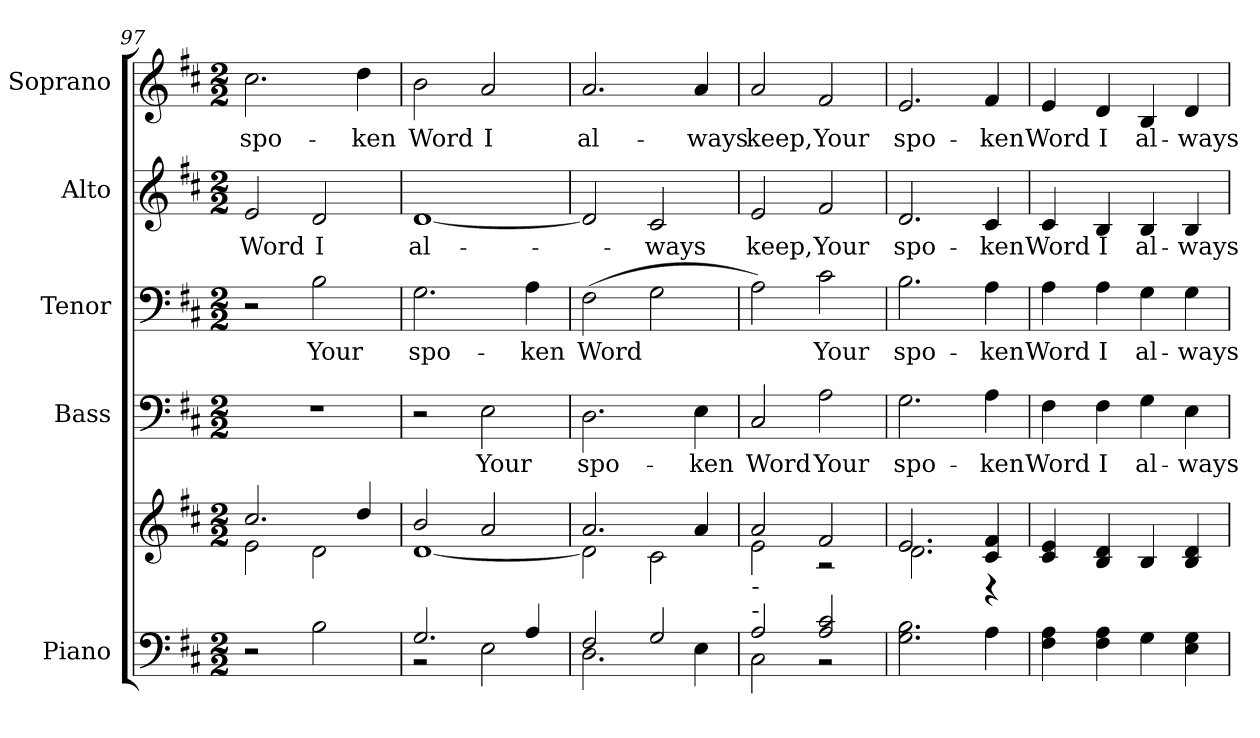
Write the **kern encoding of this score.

**kern	**kern	**kern	**text	**kern	**text	**kern	**text	**kern	**text
*part5	*part5	*part4	*part4	*part3	*part3	*part2	*part2	*part1	*part1
*staff6	*staff5	*staff4	*staff4	*staff3	*staff3	*staff2	*staff2	*staff1	*staff1
*I"Piano	*	*I"Bass	*	*I"Tenor	*	*I"Alto	*	*I"Soprano	*
*I'Pno.	*	*I'B.	*	*I'T.	*	*I'A.	*	*I'S.	*
*clefF4	*clefG2	*clefF4	*	*clefF4	*	*clefG2	*	*clefG2	*
*k[f#c#]	*k[f#c#]	*k[f#c#]	*	*k[f#c#]	*	*k[f#c#]	*	*k[f#c#]	*
*D:	*D:	*D:	*	*D:	*	*D:	*	*D:	*
*M2/2	*M2/2	*M2/2	*	*M2/2	*	*M2/2	*	*M2/2	*
=97	=97	=97	=97	=97	=97	=97	=97	=97	=97
*	*^	*	*	*	*	*	*	*	*
!	!	!	!	!	!	!	!	!LO:LY:b:color=#000000	!	!
!	!	!	!	!	!	!	!	!	!	!LO:LY:b:color=#000000
2r	2.cc#i/	2ei\	1r	.	2r	.	2ei/	Word	2.cc#i\	spo-
!	!	!	!	!	!	!LO:LY:b:color=#000000	!	!	!	!
!	!	!	!	!	!	!	!	!LO:LY:b:color=#000000	!	!
2Bi\	.	2di\	.	.	2Bi\	Your	2di/	I	.	.
!	!	!	!	!	!	!	!	!	!	!LO:LY:b:color=#000000
.	4ddi/	.	.	.	.	.	.	.	4ddi\	-ken
=98	=98	=98	=98	=98	=98	=98	=98	=98	=98	=98
*^	*	*	*	*	*	*	*	*	*	*
!	!	!	!	!	!	!	!LO:LY:b:color=#000000	!	!	!	!
!	!	!	!	!	!	!	!	!	!LO:LY:b:color=#000000	!	!
!	!	!	!	!	!	!	!	!	!	!	!LO:LY:b:color=#000000
2.Gi/	2r	2bi/	[<1di	2r	.	2.Gi\	spo-	[<1di	al-	2bi\	Word
!	!	!	!	!	!LO:LY:b:color=#000000	!	!	!	!	!	!
!	!	!	!	!	!	!	!	!	!	!	!LO:LY:b:color=#000000
.	2Ei\	2ai/	.	2Ei\	Your	.	.	.	.	2ai/	I
!	!	!	!	!	!	!	!LO:LY:b:color=#000000	!	!	!	!
4Ai/	.	.	.	.	.	4Ai\	-ken	.	.	.	.
=99	=99	=99	=99	=99	=99	=99	=99	=99	=99	=99	=99
!	!	!	!	!	!LO:LY:b:color=#000000	!	!	!	!	!	!
!	!	!	!	!	!	!	!LO:LY:b:color=#000000	!	!	!	!
!	!	!	!	!	!	!	!	!	!	!	!LO:LY:b:color=#000000
2F#i/	2.Di\	2.ai/	2di\]	2.Di\	spo-	(2F#i\	Word	2di/]	.	2.ai/	al-
!	!	!	!	!	!	!	!	!	!LO:LY:b:color=#000000	!	!
2Gi/	.	.	2c#i\	.	.	2Gi\	.	2c#i/	-ways	.	.
!	!	!	!	!	!LO:LY:b:color=#000000	!	!	!	!	!	!
!	!	!	!	!	!	!	!	!	!	!	!LO:LY:b:color=#000000
.	4Ei\	4ai/	.	4Ei\	-ken	.	.	.	.	4ai/	-ways
=100	=100	=100	=100	=100	=100	=100	=100	=100	=100	=100	=100
!	!	!	!	!	!LO:LY:b:color=#000000	!	!	!	!	!	!
!	!	!	!	!	!	!	!	!	!LO:LY:b:color=#000000	!	!
!	!	!LO:TX:b:t=-	!	!	!	!	!	!	!	!	!
!LO:TX:a:t=-	!	!	!	!	!	!	!	!	!	!	!
!	!	!	!	!	!	!	!	!	!	!	!LO:LY:b:color=#000000
2Ai/	2C#i\	2ai/	2ei\	2C#i/	Word	2Ai\)	.	2ei/	keep,	2ai/	keep,
!	!	!	!	!	!LO:LY:b:color=#000000	!	!	!	!	!	!
!	!	!	!	!	!	!	!LO:LY:b:color=#000000	!	!	!	!
!	!	!	!	!	!	!	!	!	!LO:LY:b:color=#000000	!	!
!	!	!	!	!	!	!	!	!	!	!	!LO:LY:b:color=#000000
2Ai/ 2c#i	2r	2f#i/	2r	2Ai\	Your	2c#i\	Your	2f#i/	Your	2f#i/	Your
*v	*v	*	*	*	*	*	*	*	*	*	*
=101	=101	=101	=101	=101	=101	=101	=101	=101	=101	=101
*^	*	*	*	*	*	*	*	*	*	*
!	!	!	!	!	!LO:LY:b:color=#000000	!	!	!	!	!	!
*v	*v	*	*	*	*	*	*	*	*	*	*
*^	*	*	*	*	*	*	*	*	*	*
!	!	!	!	!	!	!	!LO:LY:b:color=#000000	!	!	!	!
*v	*v	*	*	*	*	*	*	*	*	*	*
*^	*	*	*	*	*	*	*	*	*	*
!	!	!	!	!	!	!	!	!	!LO:LY:b:color=#000000	!	!
*v	*v	*	*	*	*	*	*	*	*	*	*
*^	*	*	*	*	*	*	*	*	*	*
!	!	!	!	!	!	!	!	!	!	!	!LO:LY:b:color=#000000
*v	*v	*	*	*	*	*	*	*	*	*	*
2.Gi\ 2.Bi	2.ei/	2.di\	2.Gi\	spo-	2.Bi\	spo-	2.di/	spo-	2.ei/	spo-
!	!	!	!	!LO:LY:b:color=#000000	!	!	!	!	!	!
!	!	!	!	!	!	!LO:LY:b:color=#000000	!	!	!	!
!	!	!	!	!	!	!	!	!LO:LY:b:color=#000000	!	!
!	!	!	!	!	!	!	!	!	!	!LO:LY:b:color=#000000
4Ai\	4c#i/ 4f#i	4r	4Ai\	-ken	4Ai\	-ken	4c#i/	-ken	4f#i/	-ken
*	*v	*v	*	*	*	*	*	*	*	*
!!LO:PB:g=z
=102	=102	=102	=102	=102	=102	=102	=102	=102	=102
*	*^	*	*	*	*	*	*	*	*
!	!	!	!	!LO:LY:b:color=#000000	!	!	!	!	!	!
*	*v	*v	*	*	*	*	*	*	*	*
*	*^	*	*	*	*	*	*	*	*
!	!	!	!	!	!	!LO:LY:b:color=#000000	!	!	!	!
*	*v	*v	*	*	*	*	*	*	*	*
*	*^	*	*	*	*	*	*	*	*
!	!	!	!	!	!	!	!	!LO:LY:b:color=#000000	!	!
*	*v	*v	*	*	*	*	*	*	*	*
*	*^	*	*	*	*	*	*	*	*
!	!	!	!	!	!	!	!	!	!	!LO:LY:b:color=#000000
*	*v	*v	*	*	*	*	*	*	*	*
4F#i\ 4Ai	4c#i/ 4ei	4F#i\	Word	4Ai\	Word	4c#i/	Word	4ei/	Word
!	!	!	!LO:LY:b:color=#000000	!	!	!	!	!	!
!	!	!	!	!	!LO:LY:b:color=#000000	!	!	!	!
!	!	!	!	!	!	!	!LO:LY:b:color=#000000	!	!
!	!	!	!	!	!	!	!	!	!LO:LY:b:color=#000000
4F#i\ 4Ai	4Bi/ 4di	4F#i\	I	4Ai\	I	4Bi/	I	4di/	I
!	!	!	!LO:LY:b:color=#000000	!	!	!	!	!	!
!	!	!	!	!	!LO:LY:b:color=#000000	!	!	!	!
!	!	!	!	!	!	!	!LO:LY:b:color=#000000	!	!
!	!	!	!	!	!	!	!	!	!LO:LY:b:color=#000000
4Gi\	4Bi/	4Gi\	al-	4Gi\	al-	4Bi/	al-	4Bi/	al-
!	!	!	!LO:LY:b:color=#000000	!	!	!	!	!	!
!	!	!	!	!	!LO:LY:b:color=#000000	!	!	!	!
!	!	!	!	!	!	!	!LO:LY:b:color=#000000	!	!
!	!	!	!	!	!	!	!	!	!LO:LY:b:color=#000000
4Ei\ 4Gi	4Bi/ 4di	4Ei\	-ways	4Gi\	-ways	4Bi/	-ways	4di/	-ways
=	=	=	=	=	=	=	=	=	=
*-	*-	*-	*-	*-	*-	*-	*-	*-	*-
